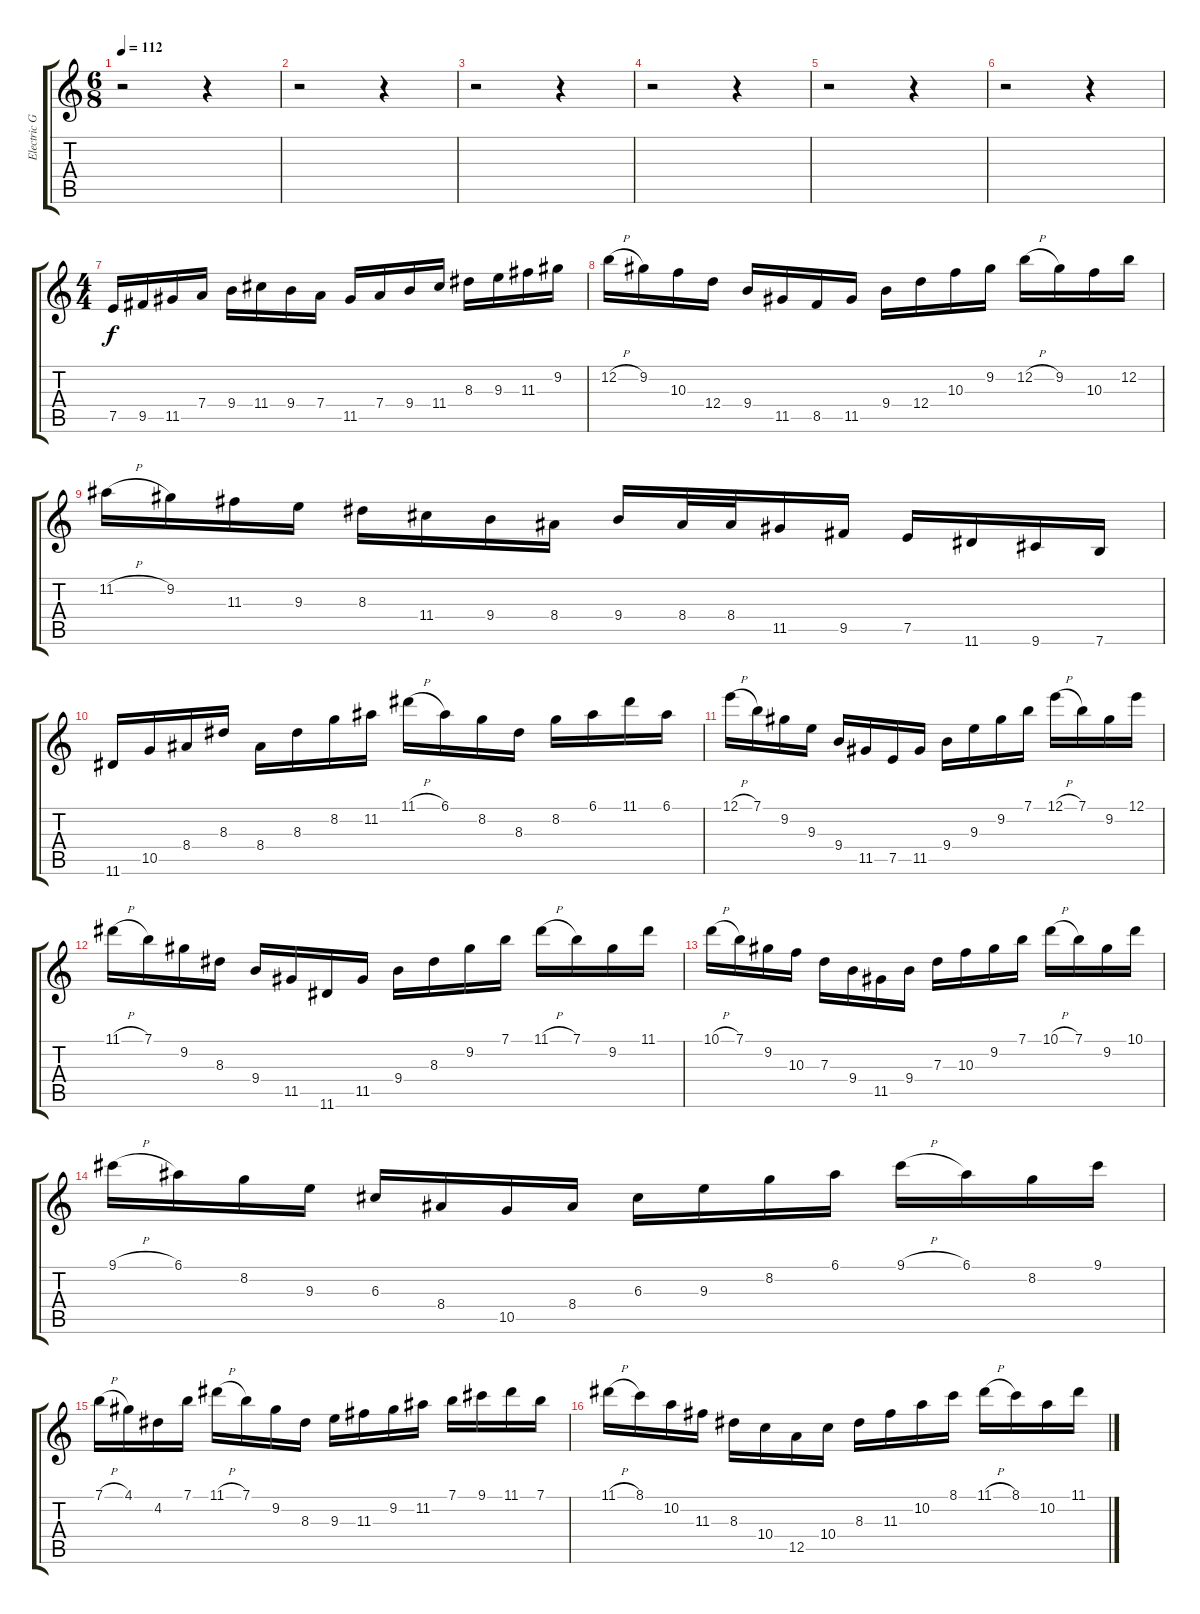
\track ("Electric Guitar 1" "Electric G") {instrument electricguitarjazz}
\staff {score tabs}
\tuning (E4 B3 G3 D3 A2 E2) {hide}
\ts (6 8)
\tempo 112
\clef g2
\ks c
r.2{dy f} r.4 |
r.2 r.4 |
r.2 r.4 |
r.2 r.4 |
r.2 r.4 |
r.2 r.4 |
\ts (4 4)
7.5.16 9.5.16 11.5.16 7.4.16 9.4.16 11.4.16 9.4.16 7.4.16 11.5.16 7.4.16 9.4.16 11.4.16 8.3.16 9.3.16 11.3.16 9.2.16 |
12.2{h}.16 9.2.16 10.3.16 12.4.16 9.4.16 11.5.16 8.5.16 11.5.16 9.4.16 12.4.16 10.3.16 9.2.16 12.2{h}.16 9.2.16 10.3.16 12.2.16 |
11.2{h}.16 9.2.16 11.3.16 9.3.16 8.3.16 11.4.16 9.4.16 8.4.16 9.4.16 8.4.32 8.4.32 11.5.16 9.5.16 7.5.16 11.6.16 9.6.16 7.6.16 |
11.6.16 10.5.16 8.4.16 8.3.16 8.4.16 8.3.16 8.2.16 11.2.16 11.1{h}.16 6.1.16 8.2.16 8.3.16 8.2.16 6.1.16 11.1.16 6.1.16 |
12.1{h}.16 7.1.16 9.2.16 9.3.16 9.4.16 11.5.16 7.5.16 11.5.16 9.4.16 9.3.16 9.2.16 7.1.16 12.1{h}.16 7.1.16 9.2.16 12.1.16 |
11.1{h}.16 7.1.16 9.2.16 8.3.16 9.4.16 11.5.16 11.6.16 11.5.16 9.4.16 8.3.16 9.2.16 7.1.16 11.1{h}.16 7.1.16 9.2.16 11.1.16 |
10.1{h}.16 7.1.16 9.2.16 10.3.16 7.3.16 9.4.16 11.5.16 9.4.16 7.3.16 10.3.16 9.2.16 7.1.16 10.1{h}.16 7.1.16 9.2.16 10.1.16 |
9.1{h}.16 6.1.16 8.2.16 9.3.16 6.3.16 8.4.16 10.5.16 8.4.16 6.3.16 9.3.16 8.2.16 6.1.16 9.1{h}.16 6.1.16 8.2.16 9.1.16 |
7.1{h}.16 4.1.16 4.2.16 7.1.16 11.1{h}.16 7.1.16 9.2.16 8.3.16 9.3.16 11.3.16 9.2.16 11.2.16 7.1.16 9.1.16 11.1.16 7.1.16 |
11.1{h}.16 8.1.16 10.2.16 11.3.16 8.3.16 10.4.16 12.5.16 10.4.16 8.3.16 11.3.16 10.2.16 8.1.16 11.1{h}.16 8.1.16 10.2.16 11.1.16
